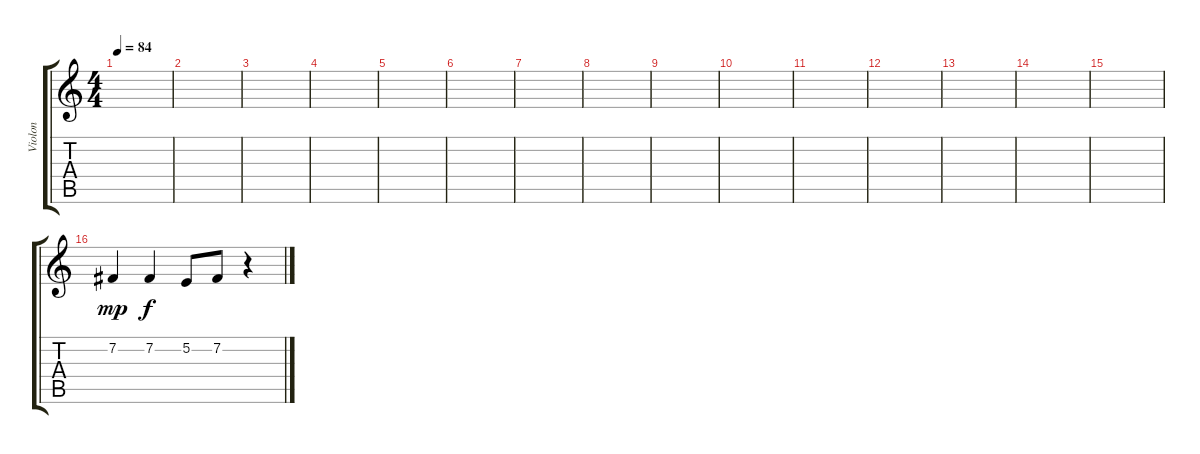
\track ("Violon" "Violon") {instrument pizzicatostrings}
\staff {score tabs}
\tuning (E4 B3 G3 D3 A2 E2) {hide}
\ts (4 4)
\tempo 84
\clef g2
\ks c
|
|
|
|
|
|
|
|
|
|
|
|
|
|
|
7.2.4{dy mp} 7.2.4{dy f} 5.2.8 7.2.8 r.4
